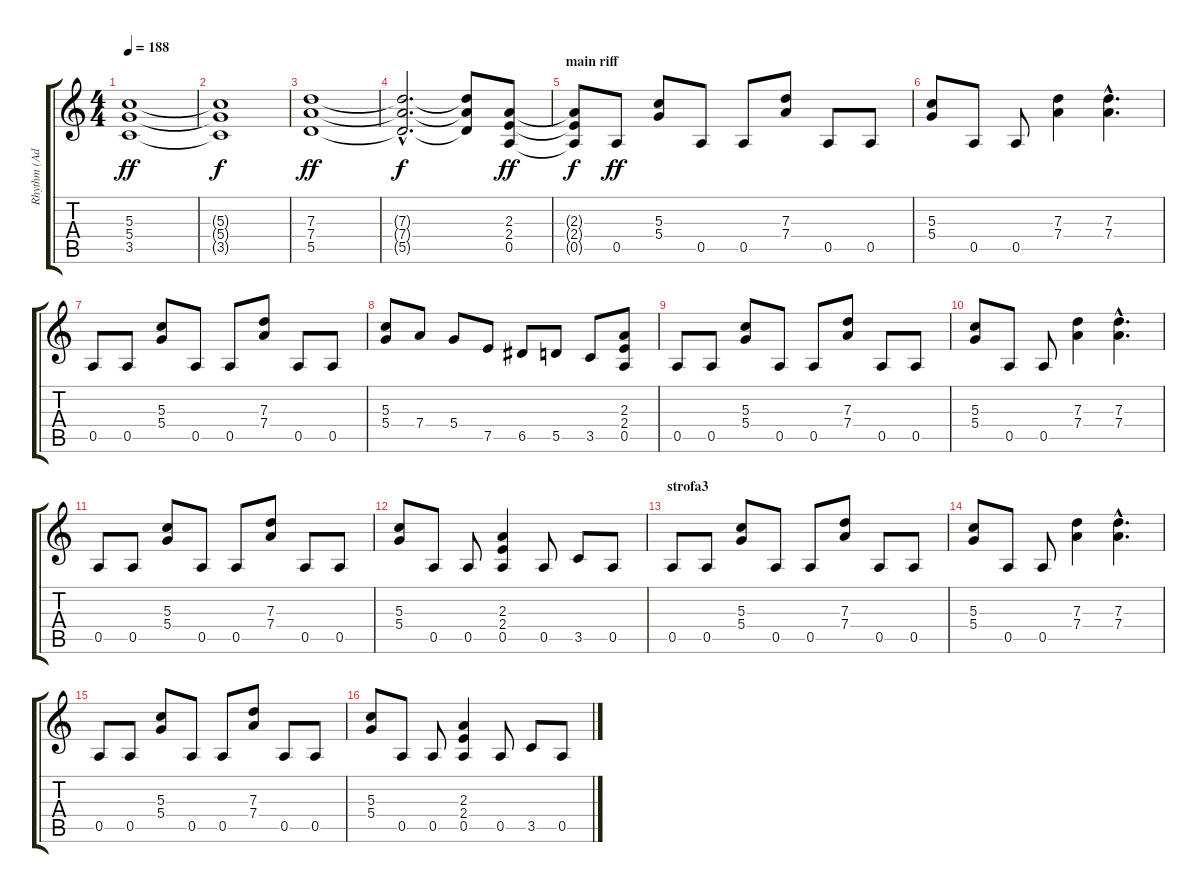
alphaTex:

\track ("Rhythm (Adrian)" "Rhythm (Ad") {instrument distortionguitar}
\staff {score tabs}
\tuning (E4 B3 G3 D3 A2 E2) {hide}
\ts (4 4)
\tempo 188
\clef g2
\ks c
(5.3 5.4 3.5).1{dy ff} |
(5.3{t} 5.4{t} 3.5{t}).1{dy f} |
(7.3 7.4 5.5).1{dy ff} |
(7.3{hac t} 7.4{hac t} 5.5{hac t}).2{d dy f} (7.3{t} 7.4{t} 5.5{t}).8 (2.3 2.4 0.5).8{dy ff} |
\section ("" "main riff")
(2.3{t} 2.4{t} 0.5{t}).8{dy f} 0.5.8{dy ff} (5.3 5.4).8 0.5.8 0.5.8 (7.3 7.4).8 0.5.8 0.5.8 |
(5.3 5.4).8 0.5.8 0.5.8 (7.3 7.4).4 (7.3{hac} 7.4{hac}).4{d} |
0.5.8 0.5.8 (5.3 5.4).8 0.5.8 0.5.8 (7.3 7.4).8 0.5.8 0.5.8 |
(5.3 5.4).8 7.4.8 5.4.8 7.5.8 6.5.8 5.5.8 3.5.8 (2.3 2.4 0.5).8 |
0.5.8 0.5.8 (5.3 5.4).8 0.5.8 0.5.8 (7.3 7.4).8 0.5.8 0.5.8 |
(5.3 5.4).8 0.5.8 0.5.8 (7.3 7.4).4 (7.3{hac} 7.4{hac}).4{d} |
0.5.8 0.5.8 (5.3 5.4).8 0.5.8 0.5.8 (7.3 7.4).8 0.5.8 0.5.8 |
(5.3 5.4).8 0.5.8 0.5.8 (2.3 2.4 0.5).4 0.5.8 3.5.8 0.5.8 |
\section ("" "strofa3")
0.5.8 0.5.8 (5.3 5.4).8 0.5.8 0.5.8 (7.3 7.4).8 0.5.8 0.5.8 |
(5.3 5.4).8 0.5.8 0.5.8 (7.3 7.4).4 (7.3{hac} 7.4{hac}).4{d} |
0.5.8 0.5.8 (5.3 5.4).8 0.5.8 0.5.8 (7.3 7.4).8 0.5.8 0.5.8 |
(5.3 5.4).8 0.5.8 0.5.8 (2.3 2.4 0.5).4 0.5.8 3.5.8 0.5.8
